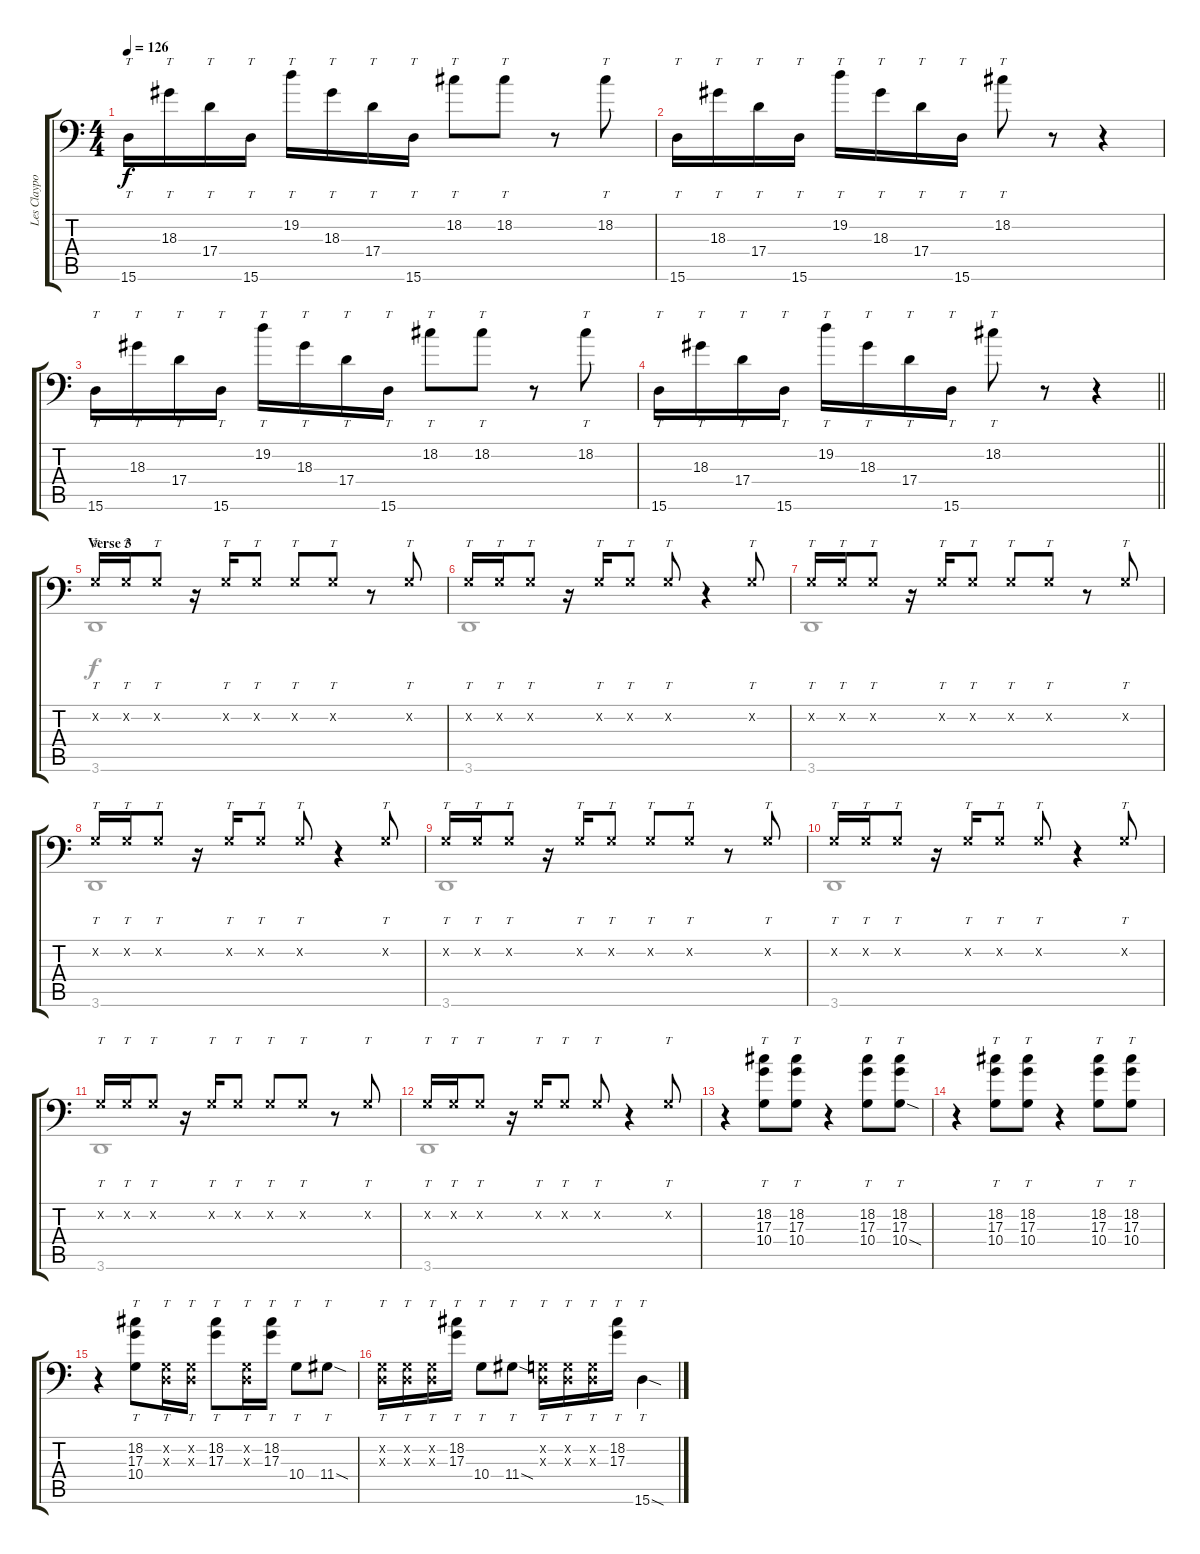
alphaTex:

\track ("Les Claypool | Bass" "Les Claypo") {instrument slapbass1}
\staff {score tabs}
\tuning (C3 G2 D2 A1 E1 B0) {hide}
\voice
\ts (4 4)
\tempo 126
\clef f4
\ks c
15.6.16{tt dy f} 18.3.16{tt} 17.4.16{tt} 15.6.16{tt} 19.2.16{tt} 18.3.16{tt} 17.4.16{tt} 15.6.16{tt} 18.2.8{tt} 18.2.8{tt} r.8 18.2.8{tt} |
15.6.16{tt} 18.3.16{tt} 17.4.16{tt} 15.6.16{tt} 19.2.16{tt} 18.3.16{tt} 17.4.16{tt} 15.6.16{tt} 18.2.8{tt} r.8 r.4 |
15.6.16{tt} 18.3.16{tt} 17.4.16{tt} 15.6.16{tt} 19.2.16{tt} 18.3.16{tt} 17.4.16{tt} 15.6.16{tt} 18.2.8{tt} 18.2.8{tt} r.8 18.2.8{tt} |
\barLineRight lightlight
15.6.16{tt} 18.3.16{tt} 17.4.16{tt} 15.6.16{tt} 19.2.16{tt} 18.3.16{tt} 17.4.16{tt} 15.6.16{tt} 18.2.8{tt} r.8 r.4 |
\section ("" "Verse 3")
0.2{x}.16{tt} 0.2{x}.16{tt} 0.2{x}.8{tt} r.16 0.2{x}.16{tt} 0.2{x}.8{tt} 0.2{x}.8{tt} 0.2{x}.8{tt} r.8 0.2{x}.8{tt} |
0.2{x}.16{tt} 0.2{x}.16{tt} 0.2{x}.8{tt} r.16 0.2{x}.16{tt} 0.2{x}.8{tt} 0.2{x}.8{tt} r.4 0.2{x}.8{tt} |
0.2{x}.16{tt} 0.2{x}.16{tt} 0.2{x}.8{tt} r.16 0.2{x}.16{tt} 0.2{x}.8{tt} 0.2{x}.8{tt} 0.2{x}.8{tt} r.8 0.2{x}.8{tt} |
0.2{x}.16{tt} 0.2{x}.16{tt} 0.2{x}.8{tt} r.16 0.2{x}.16{tt} 0.2{x}.8{tt} 0.2{x}.8{tt} r.4 0.2{x}.8{tt} |
0.2{x}.16{tt} 0.2{x}.16{tt} 0.2{x}.8{tt} r.16 0.2{x}.16{tt} 0.2{x}.8{tt} 0.2{x}.8{tt} 0.2{x}.8{tt} r.8 0.2{x}.8{tt} |
0.2{x}.16{tt} 0.2{x}.16{tt} 0.2{x}.8{tt} r.16 0.2{x}.16{tt} 0.2{x}.8{tt} 0.2{x}.8{tt} r.4 0.2{x}.8{tt} |
0.2{x}.16{tt} 0.2{x}.16{tt} 0.2{x}.8{tt} r.16 0.2{x}.16{tt} 0.2{x}.8{tt} 0.2{x}.8{tt} 0.2{x}.8{tt} r.8 0.2{x}.8{tt} |
0.2{x}.16{tt} 0.2{x}.16{tt} 0.2{x}.8{tt} r.16 0.2{x}.16{tt} 0.2{x}.8{tt} 0.2{x}.8{tt} r.4 0.2{x}.8{tt} |
r.4 (18.2 17.3 10.4).8{tt} (18.2 17.3 10.4).8{tt} r.4 (18.2 17.3 10.4).8{tt} (18.2 17.3 10.4{sod}).8{tt} |
r.4 (18.2 17.3 10.4).8{tt} (18.2 17.3 10.4).8{tt} r.4 (18.2 17.3 10.4).8{tt} (18.2 17.3 10.4).8{tt} |
r.4 (18.2 17.3 10.4).8{tt} (0.2{x} 0.3{x}).16{tt} (0.2{x} 0.3{x}).16{tt} (18.2 17.3).8{tt} (0.2{x} 0.3{x}).16{tt} (18.2 17.3).16{tt} 10.4.8{tt} 11.4{sod}.8{tt} |
(0.2{x} 0.3{x}).16{tt} (0.2{x} 0.3{x}).16{tt} (0.2{x} 0.3{x}).16{tt} (18.2 17.3).16{tt} 10.4.8{tt} 11.4{sod}.8{tt} (0.2{x} 0.3{x}).16{tt} (0.2{x} 0.3{x}).16{tt} (0.2{x} 0.3{x}).16{tt} (18.2 17.3).16{tt} 15.6{sod}.4{tt}
\voice
\clef f4
\ottava regular
\simile none
\ks c
|
|
|
\barLineRight lightlight
|
3.6.1 |
3.6.1 |
3.6.1 |
3.6.1 |
3.6.1 |
3.6.1 |
3.6.1 |
3.6.1 |
|
|
|
